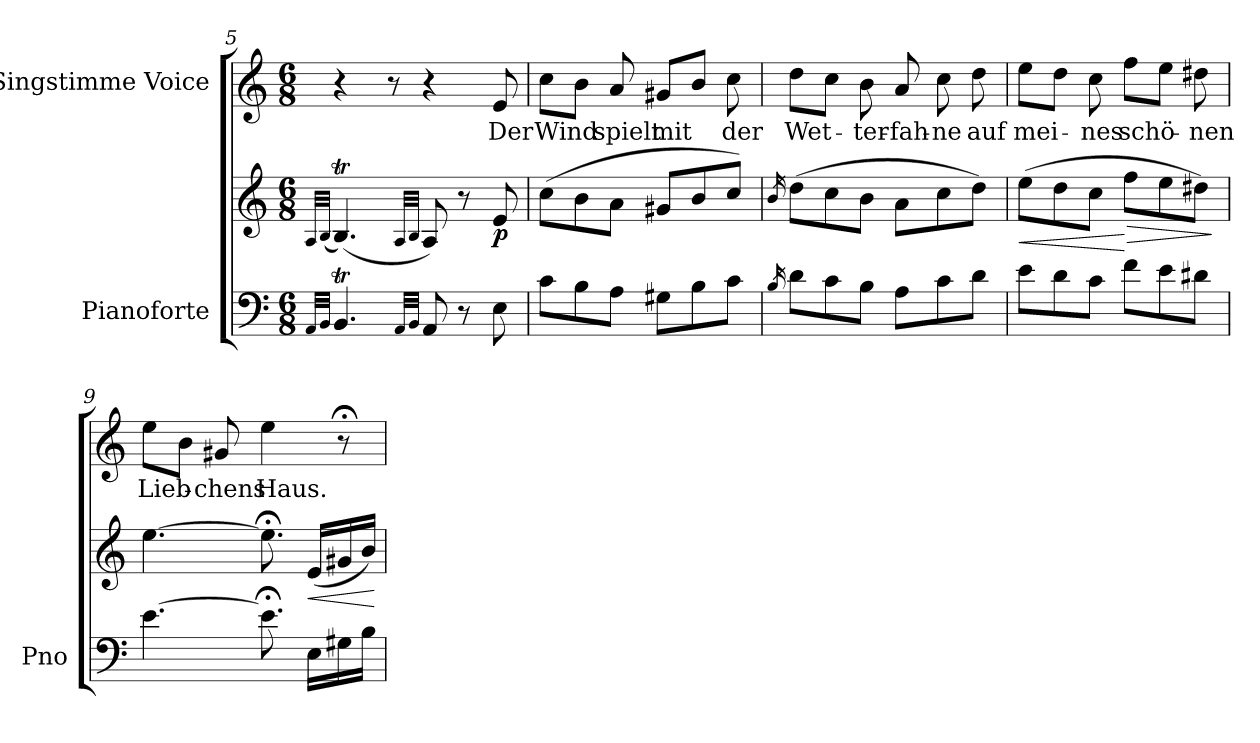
**kern	**kern	**dynam	**kern	**text
*part2	*part2	*part2	*part1	*part1
*staff3	*staff2	*staff2/3	*staff1	*staff1
*I"Pianoforte	*	*	*I"Singstimme Voice	*
*I'Pno	*	*	*	*
!!LO:LB:g=z
*clefF4	*clefG2	*	*clefG2	*
*k[]	*k[]	*	*k[]	*
*M6/8	*M6/8	*	*M6/8	*
=5	=5	=5	=5	=5
32qAA/LLL	32qA/LLL	.	.	.
32qBB/JJJ	(32qB/JJJ	.	.	.
4.BBt/	(4.Bt/)	.	4r	.
.	.	.	8r	.
32qAA/LLL	32qA/LLL	.	.	.
32qBB/JJJ	32qB/JJJ	.	.	.
8AA/	8A/)	.	4r	.
8r	8r	.	.	.
!	!	!LO:DY:b	!	!LO:LY:b
8E\	8e/	p	8e/	Der
=6	=6	=6	=6	=6
!	!	!	!	!LO:LY:b
8c\L	(8cc\L	.	8cc\L	Wind
8B\	8b\	.	8b\J	.
!	!	!	!	!LO:LY:b
8A\J	8a\J	.	8a/	spielt
!	!	!	!	!LO:LY:b
8G#X\L	8g#X/L	.	8g#X/L	mit
8B\	8b/	.	8b/J	.
!	!	!	!	!LO:LY:b
8c\J	8cc/J)	.	8cc\	der
=7	=7	=7	=7	=7
16qB/	16qb/	.	.	.
!	!	!	!	!LO:LY:b
8d\L	(8dd\L	.	8dd\L	Wet-
8c\	8cc\	.	8cc\J	.
!	!	!	!	!LO:LY:b
8B\J	8b\J	.	8b\	-ter-
!	!	!	!	!LO:LY:b
8A\L	8a\L	.	8a/	-fah-
!	!	!	!	!LO:LY:b
8c\	8cc\	.	8cc\	-ne
!	!	!	!	!LO:LY:b
8d\J	8dd\J)	.	8dd\	auf
=8	=8	=8	=8	=8
!	!	!LO:HP:b	!	!LO:LY:b
8e\L	(8ee\L	<	8ee\L	mei-
8d\	8dd\	.	8dd\J	.
!	!	!	!	!LO:LY:b
8c\J	8cc\J	.	8cc\	-nes
!	!	!LO:HP:n=1:b	!	!LO:LY:b
8f\L	8ff\L	[ >	8ff\L	schö-
8e\	8ee\	.	8ee\J	.
!	!	!	!	!LO:LY:b
8d#X\J	8dd#X\J)	.	8dd#X\	-nen
.	.	]	.	.
=9	=9	=9	=9	=9
!	!	!	!	!LO:LY:b
[4.e\	[4.ee\	.	8ee\L	Lieb-
.	.	.	8b\J	.
!	!	!	!	!LO:LY:b
.	.	.	8g#X/	-chens
!	!	!	!	!LO:LY:b
8.e;<\]	8.ee;<\]	.	4ee\	Haus.
!	!	!LO:HP:b	!	!
16E\LL	(16e/LL	<	.	.
16G#X\	16g#X/	.	8r;<	.
16B\JJ	16b/JJ)	.	.	.
.	.	[	.	.
=	=	=	=	=
*-	*-	*-	*-	*-
